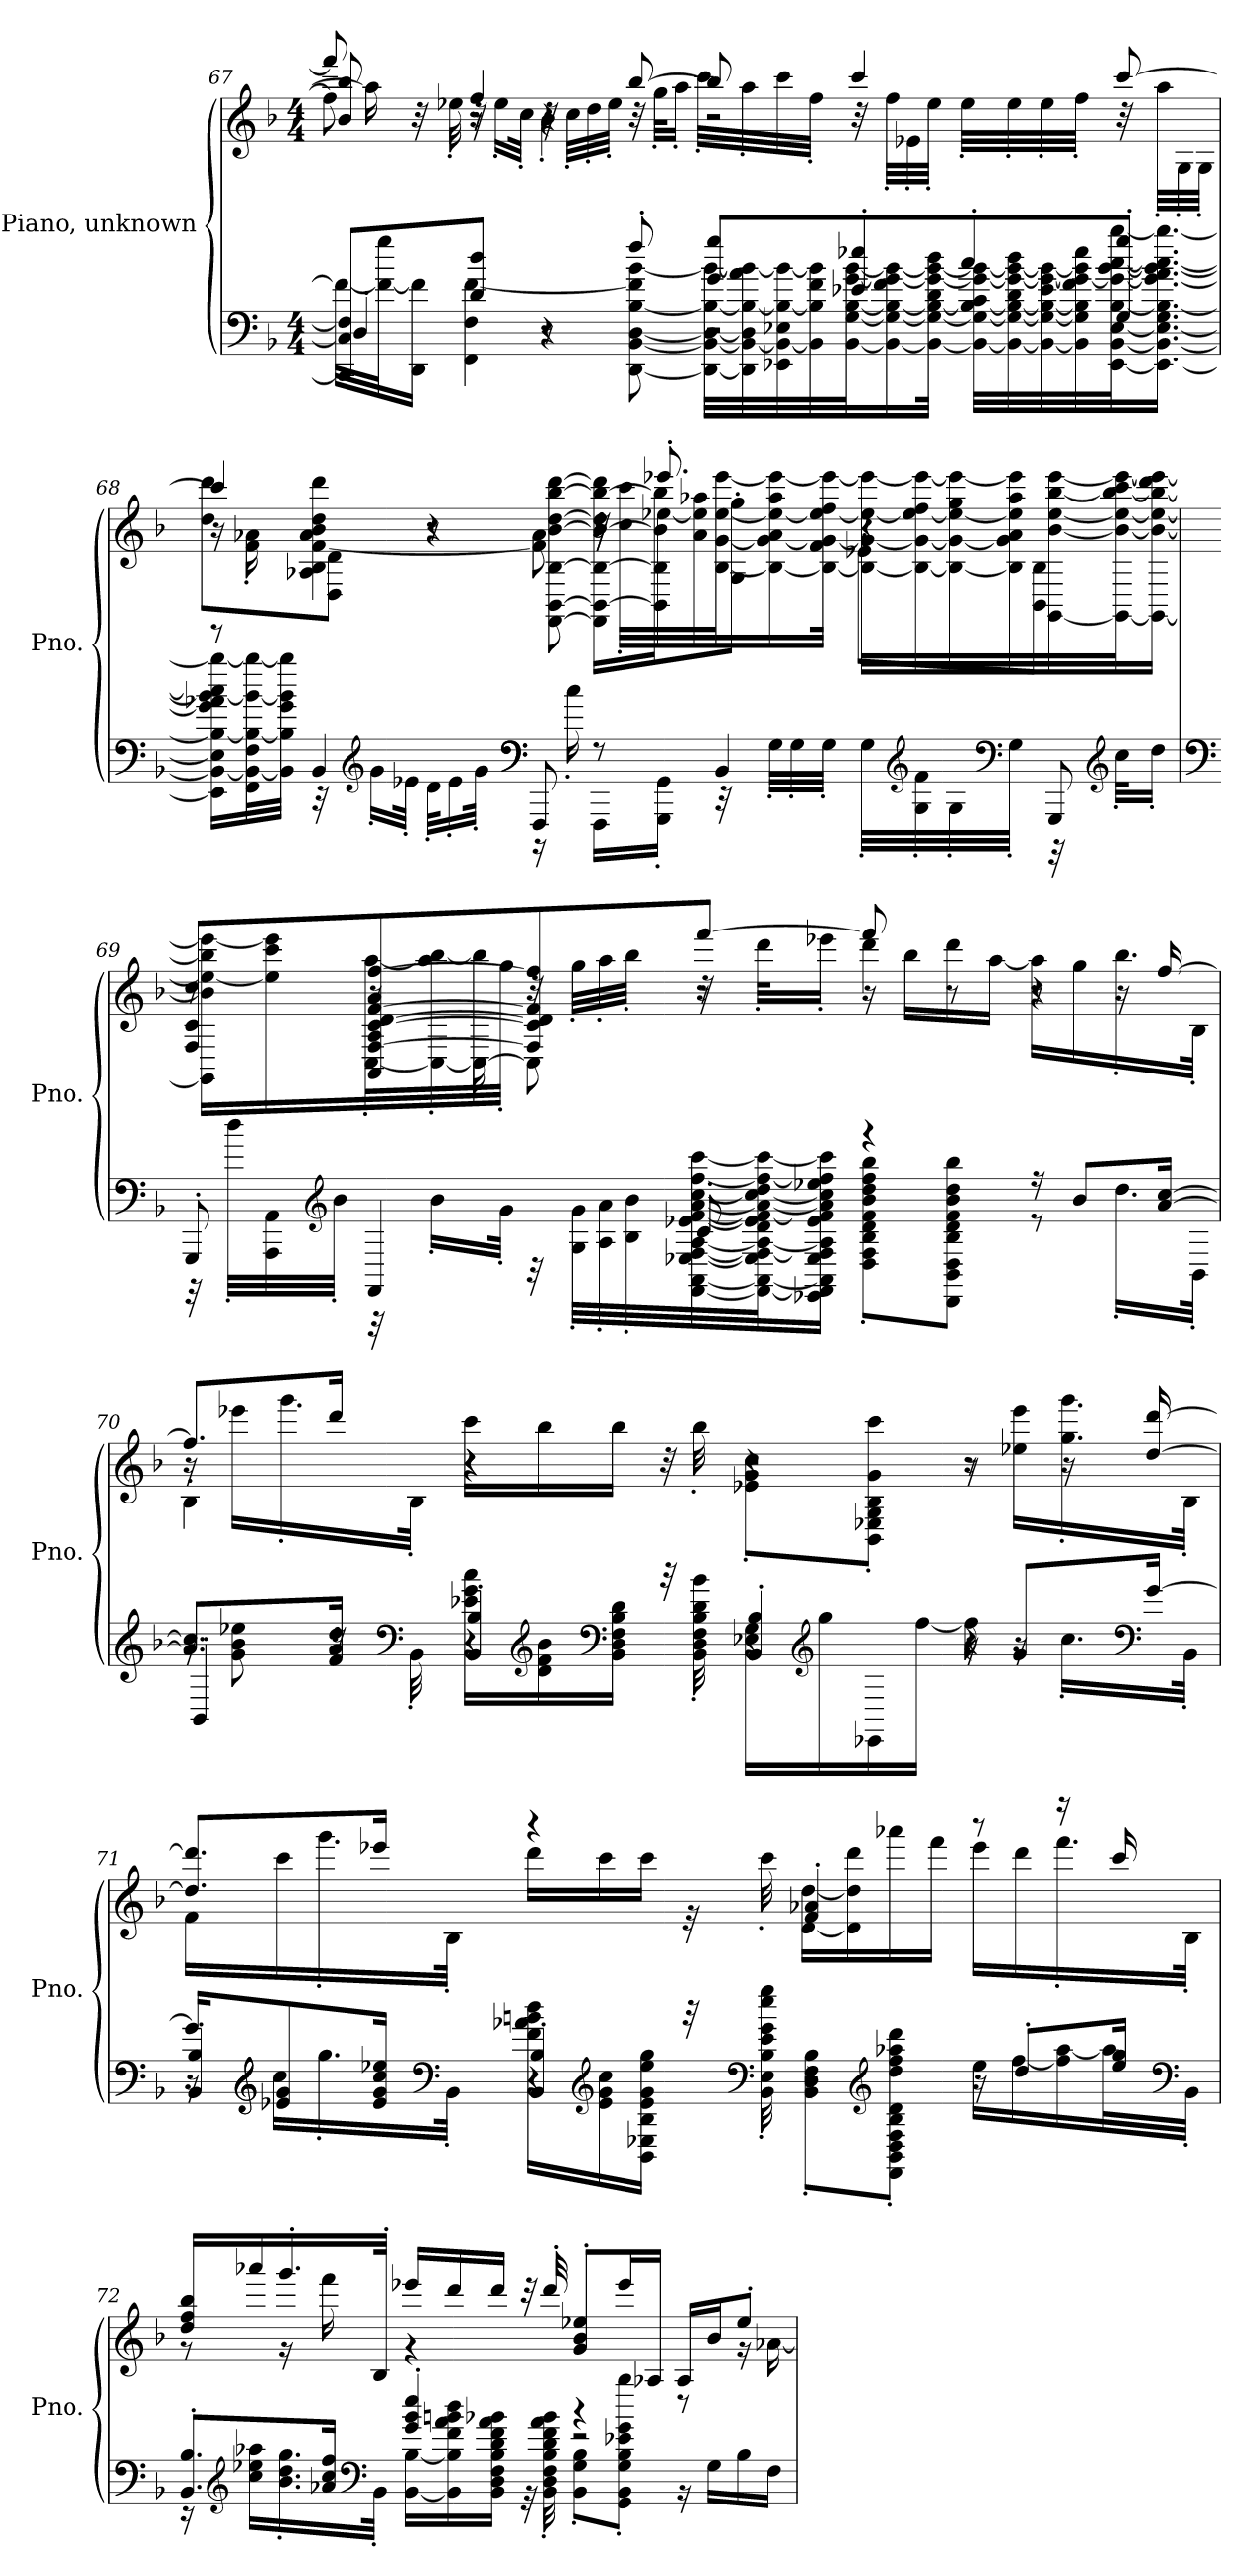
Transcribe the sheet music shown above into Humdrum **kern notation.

**kern	**kern
*part1	*part1
*staff2	*staff1
*I"Piano, unknown	*
*I'Pno.	*
!!LO:LB:g=z
*clefF4	*clefG2
*k[b-]	*k[b-]
*M4/4	*M4/4
=67	=67
*^	*^
*	*^	*	*^
*	*	*	*	*	*^
8CC/] 8C/] 8F/]L	32f\LLL_	4D'/	8b-/ 8bb-/	16aa\]	8fff/]	8ff\]
.	32f\_ 32gg\J	.	.	.	.	.
.	16DD\ 16f\]JJ	.	.	32r	.	.
.	.	.	.	32ee-X'\	.	.
8d/ 8dd/J	4FF\ 4F\ [4f\	.	4ff/	32r	8r	8r
.	.	.	.	16ee-'\LL	.	.
.	.	.	.	32cc'\JJk	.	.
8r	.	4r	.	32r	4r	4b-'\
.	.	.	.	32cc'\LLL	.	.
.	.	.	.	32dd'\	.	.
.	.	.	.	32ee-'\JJJ	.	.
8ff'/	[8DD\ [8BB-\ [8D\ [8B-\ 8f\] [8b-\	.	[8bb-/	32r	.	.
.	.	.	.	32gg'\KLL	.	.
.	.	.	.	16aa'\JJ	.	.
8g/ 8gg/L	32DD\_ 32BB-\_ 32D\_ 32B-\_ 32b-\_LLL	2r	8bb-/]	32ccc'\LLL	2r	2r
.	32DD\] 32BB-\_ 32D\] 32B-\_ 32a\ 32b-\_	.	.	32aa'\	.	.
.	32EE-X\ 32BB-\_ 32E-X\ 32B-\_ 32b-\_	.	.	32ccc\	.	.
.	32BB-\] 32B-\] 32f\ 32b-\]	.	.	32ff'\JJJ	.	.
8e-X/' 8ee-X/'	[32BB-\ [32G\ [32B-\ [32g\ [32b-\J	.	4ccc/	32r	.	.
.	16BB-\_ 16G\_ 16B-\_ 16f\ 16g\_ 16b-\_	.	.	32ff'\LLL	.	.
.	.	.	.	32e-X'\	.	.
.	32BB-\_ 32G\_ 32B-\_ 32d\ 32g\_ 32b-\_ 32dd\JJk	.	.	32ee-'\JJJ	.	.
8cc'/	32BB-\_ 32G\_ 32B-\_ 32c\ 32g\_ 32b-\_LLL	.	.	32ee-'\LLL	.	.
.	32BB-\_ 32G\_ 32B-\_ 32d\ 32g\_ 32b-\_ 32dd\	.	.	32ee-'\	.	.
.	32BB-\_ 32G\_ 32B-\_ 32e-\ 32g\_ 32b-\_	.	.	32ee-'\	.	.
.	32BB-\] 32G\] 32B-\] 32f\ 32g\_ 32b-\] 32ee-\	.	.	32ff'\JJJ	.	.
8G/' 8gg/'J	[32EE-\ [32BB-\ [32E-\ [32B-\ 32g\_ [32b-\ [32cc\ [32bb-\J	.	[8ccc/	32r	.	.
.	16.EE-\_ 16.BB-\_ 16.E-\_ 16.G\ 16.B-\_ 16.g\_ 16.a\ 16.b-\_ 16.cc\_ 16.bb-\_JJ	.	.	32aa'\LLL	.	.
.	.	.	.	32G'\	.	.
.	.	.	.	32G'\JJJ	.	.
*	*v	*v	*	*	*	*
*	*	*	*	*v	*v
!!LO:PB:g=z
=68	=68	=68	=68	=68
8r	16EE-\] 16BB-\_ 16E-\] 16B-\_ 16g\] 16a-X\ 16b-\_ 16cc\] 16bb-\_LL	4ccc/]	16r	8dd\ 8ddd\L
.	32FF\ 32BB-\_ 32F\ 32B-\_ 32b-\_ 32bb-\_L	.	16f\' 16a-X\'	.
.	32BB-\] 32B-\] 32g\ 32b-\] 32bb-\]JJJ	.	.	.
4BB-/	32r	.	4A-X\ 4B-\ [4f\ 4a-\ 4b-\ 4dd\ 4ddd\	8D\ 8d\J
*clefG2	*	*	*	*
.	16g'\LL	.	.	.
.	32e-X'\JJk	.	.	.
.	32d'\KLL	4r	.	8r
.	16e-'\	.	.	.
.	32g'\JJk	.	.	.
*clefF4	*	*	*	*
8FFF/	16r	.	8f\] 8a-\	[8FF\ [8BB-\ [8B-\ [8b-\ [8dd\ [8bb-\ [8ddd\
.	16cc'\	.	.	.
8r	16FFF\LL	16r	32r	16FF\] 16BB-\_ 16B-\_ 16b-\_ 16dd\] 16bb-\_ 16ddd\]LL
.	.	.	32cc\' 32ccc\'LLL	.
.	16GGG\' 16GG\'JJ	8.eee-X'/	[32ee-X\	16BB-\] 16B-\] 16b-\] 16bb-\]J
.	.	.	32a-\ 32ee-\] 32aa-X\	.
4BB-/	32r	.	[32B-\ [32g\ [32ee-\ [32eee-\J	8G\' 8gg\'J
.	32G'\LLL	.	16B-\_ 16g\_ 16a-\ 16ee-\_ 16aa-\ 16eee-\_	.
.	32G'\	.	.	.
.	32G'\JJJ	.	32B-\_ 32f\ 32g\_ 32ee-\_ 32ff\ 32eee-\_JJk	.
.	32G'\LLL	4r	32B-\_ 32g\_ 32ee-\_ 32eee-\_LLL	8e-X'\L
*clefG2	*	*	*	*
.	32G\' 32f\'	.	32B-\_ 32g\_ 32ee-\_ 32ff\ 32eee-\_	.
.	32G'\	.	32B-\_ 32g\_ 32ee-\_ 32gg\ 32eee-\_	.
*clefF4	*	*	*	*
.	32G'\JJJ	.	32B-\] 32g\] 32a-\ 32ee-\] 32aa-\ 32eee-\]	.
8GGG/	32r	.	[32GG\ [32b-\ [32ee-\ [32bb-\ [32eee-\	8BB-\ 8B-\J
*clefG2	*	*	*	*
.	32cc'\KLL	.	32GG\_ 32b-\_ 32ee-\_ 32bb-\_ 32ccc\ 32eee-\_J	.
.	16dd'\JJ	.	16GG\_ 16b-\_ 16ee-\_ 16bb-\_ 16ddd\ 16eee-\_JJ	.
!!LO:LB:g=z	!!	!!
=69	=69	=69	=69	=69
*clefF4	*	*	*	*
8GGG'/	32r	8F/ 8c/ 8cc/L	16GG\] 16b-\] 16ee-\_ 16bb-\] 16eee-\_LL	8r
.	32dd'\LLL	.	.	.
.	32AAA\ 32AA\	.	16ee-\] 16ccc\ 16eee-\]	.
*clefG2	*	*	*	*
.	32b-'\JJJ	.	.	.
4FF/	32r	8AA/ [8F/ 8A/ [8c/ [8d/ [8f/ 8a/ [8ff/	[32C\' [32aa\'L	16r
.	16b-'\LL	.	32C\_' 32aa\]' [32bb-\'	.
.	.	.	32C\] 32bb-\]	[16C\
.	32g'\JJk	.	32gg'\JJJ	.
.	32r	8F/] 8c/] 8d/] 8f/] 8ff/]	32r	8C\]
.	32G\' 32g\'LLL	.	32gg'\LLL	.
.	32A\' 32a\'	.	32aa'\	.
.	32B-\' 32b-\'	.	32bb-'\JJJ	.
8c'/	[32FF\ [32AA\ [32E-X\ [32F\ [32A\ [32e-X\ [32f\ [32a\ [32cc\ [32ff\ [32ccc\	[8fff/J	32r	8r
.	32FF\_ 32AA\_ 32E-\] 32F\_ 32A\_ 32d\ 32e-\] 32f\_ 32a\_ 32cc\_ 32dd\ 32ff\_ 32ccc\_J	.	32ddd'\KLL	.
.	16EE-X\ 16FF\] 16AA\] 16E-\ 16F\] 16A\] 16e-\ 16f\] 16a\] 16cc\] 16ee-X\ 16ff\] 16ccc\]JJ	.	16eee-X'\JJ	.
4r	8D\' 8F\' 8B-\' 8d\' 8f\' 8b-\' 8dd\' 8ff\' 8bb-\'L	8fff/]	16r	4ddd'\
.	.	.	16bb-\LL	.
.	8DD\ 8BB-\ 8D\ 8B-\ 8d\ 8f\ 8b-\ 8dd\ 8bb-\J	8r	16ddd\	.
.	.	.	[16aa\JJ	.
16r	8r	8r	16aa\LL]	4r
8b-/L	.	.	16gg\	.
.	16.dd'\LL	16r	16.bb-'\	.
[16a/ [16cc/Jk	.	[16ff/	.	.
.	32BB-'\JJk	.	32B-'\JJk	.
!!LO:LB:g=z	!!	!!
=70	=70	=70	=70	=70
*	*^	*	*	*
8.a/] 8.cc/]L	16r	4BB-'/	8.ff/L]	16r	4B-'\
.	8g\ 8b-\ 8ee-X\	.	.	16eee-X\LL	.
.	.	.	.	16.ggg'\	.
16f/ 16a/ 16dd/Jk	32r	.	16ddd/Jk	.	.
*clefF4	*	*	*	*	*
.	32BB-'\	.	.	32B-'\JJk	.
4r	16e-X\ 16g\ 16cc\LL	4BB-/' 4B-/'	4r	16ccc\LL	4r
*clefG2	*	*	*	*	*
.	16d\ 16f\ 16b-\	.	.	16bb-\	.
*clefF4	*	*	*	*	*
.	16BB-\ 16D\ 16F\ 16B-\ 16d\JJ	.	.	16bb-\JJ	.
.	32r	.	.	32r	.
.	32BB-\' 32D\' 32F\' 32B-\' 32d\' 32b-\'	.	.	32bb-'\	.
4r	16E-X\ 16G\LL	4BB-/' 4B-/'	4r	8e-X\' 8g\' 8cc\'L	2r
*clefG2	*	*	*	*	*
.	16gg\	.	.	.	.
.	16EE-X\	.	.	8BB-\' 8E-X\' 8G\' 8B-\' 8g\' 8ccc\'J	.
.	[16ff\JJ	.	.	.	.
16r	16ff\]	4r	8r	16r	.
8g/L	16r	.	.	16ee-X\ 16eee-\LL	.
.	16.cc'\LL	.	16r	16.gg\' 16.ggg\'	.
*clefF4	*	*	*	*	*
[16g/Jk	.	.	[16dd/ [16ddd/	.	.
.	32BB-'\JJk	.	.	32B-'\JJk	.
*	*	*	*	*v	*v
!!LO:LB:g=z
=71	=71	=71	=71	=71
16g/KL]	16r	4BB-/' 4B-/'	8.dd/] 8.ddd/]L	16f\LL
*clefG2	*	*	*	*
8e-X/ 8g/	16cc\LL	.	.	16ccc\
.	16.gg'\	.	.	16.ggg'\
16e-/ 16g/ 16cc/ 16ee-X/Jk	.	.	16eee-X/Jk	.
*clefF4	*	*	*	*
.	32BB-'\JJk	.	.	32B-'\JJk
4r	16f\ 16a-X\ 16bn\ 16dd\LL	4BB-/' 4B-/'	4r	16ddd\LL
*clefG2	*	*	*	*
.	16e-\ 16g\ 16cc\	.	.	16ccc\
.	16BB-\ 16E-X\ 16B-\ 16e-\ 16g\ 16ee-\ 16gg\JJ	.	.	16ccc\JJ
.	32r	.	.	32r
*clefF4	*	*	*	*
.	32BB-\' 32E-\' 32B-\' 32e-\' 32g\' 32ee-\' 32gg\'	.	.	32ccc'\
4r	8BB-\' 8D\' 8F\' 8B-\'L	2r	4f/' 4a-X/'	[16d\ [16dd\LL
.	.	.	.	16d\] 16dd\] 16ddd\
*clefG2	*	*	*	*
.	8FF\' 8BB-\' 8D\' 8F\' 8B-\' 8d\' 8dd\' 8ff\' 8aa-X\' 8ddd\'J	.	.	16aaa-X\
.	.	.	.	16fff\JJ
16r	16ee-\LL	.	8r	16eee-\LL
8dd'/L	[16ff\	.	.	16ddd\
.	16ff\] [16aa-\	.	16r	16.fff'\
16ee-/ 16gg/Jk	32aa-\L]	.	16ccc/	.
*clefF4	*	*	*	*
.	32BB-'\JJJ	.	.	32B-'\JJk
*	*v	*v	*	*
!!LO:LB:g=z	!!
=72	=72	=72	=72
8.BB-/' 8.B-/'L	16r	16dd/ 16ff/ 16bb-/LL	8r
*clefG2	*	*	*
.	16cc\ 16ee-X\ 16aa-X\LL	16aaa-X/	.
.	16.b-\' 16.dd\' 16.gg\'	16.ggg'/	16r
16a-X/ 16cc/ 16ff/Jk	.	.	16fff\
*clefF4	*	*	*
.	32BB-'\JJk	32B-'/JJk	.
4g/' 4b-/' 4ee-/'	[16BB-\ [16B-\LL	16eee-X/LL	4r
.	16BB-\] 16B-\] 16f\ 16a-\ 16bn\ 16dd\	16ddd/	.
.	16BB-\ 16D\ 16F\ 16B-\ 16d\ 16f\ 16a-\ 16b-X\JJ	16ddd/JJ	.
.	32r	32r	.
.	32BB-\' 32D\' 32F\' 32B-\' 32d\' 32f\' 32a-\' 32b-\'	32ddd'/	.
2r	8BB-\' 8G\' 8B-\'L	8g/' 8b-/' 8ee-X/'L	4r
.	8GG\' 8BB-\' 8G\' 8B-\' 8e-X\' 8g\' 8bb-\'J	16eee-/L	.
.	.	16A-X/JJ	.
.	16r	16A-/LL	8r
.	16G\LL	16b-/J	.
.	16B-\	8ee-'/J	16r
.	16F\JJ	.	[16a-X\
*v	*v	*	*
*	*v	*v
=	=
*-	*-
